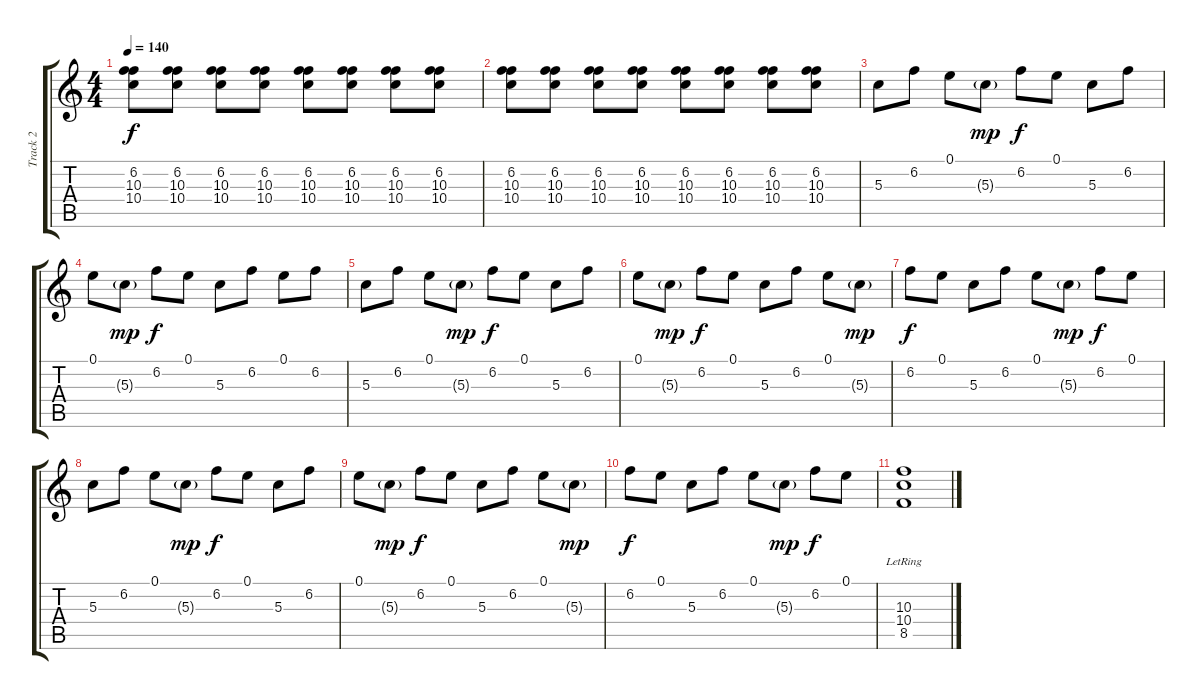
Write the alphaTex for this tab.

\track ("Track 2" "Track 2") {instrument electricguitarclean}
\staff {score tabs}
\tuning (E4 B3 G3 D3 A2 D2) {hide}
\ts (4 4)
\tempo 140
\clef g2
\ks c
(6.2 10.3 10.4).8{dy f} (6.2 10.3 10.4).8 (6.2 10.3 10.4).8 (6.2 10.3 10.4).8 (6.2 10.3 10.4).8 (6.2 10.3 10.4).8 (6.2 10.3 10.4).8 (6.2 10.3 10.4).8 |
(6.2 10.3 10.4).8 (6.2 10.3 10.4).8 (6.2 10.3 10.4).8 (6.2 10.3 10.4).8 (6.2 10.3 10.4).8 (6.2 10.3 10.4).8 (6.2 10.3 10.4).8 (6.2 10.3 10.4).8 |
5.3.8 6.2.8 0.1.8 5.3{g}.8{dy mp} 6.2.8{dy f} 0.1.8 5.3.8 6.2.8 |
0.1.8 5.3{g}.8{dy mp} 6.2.8{dy f} 0.1.8 5.3.8 6.2.8 0.1.8 6.2.8 |
5.3.8 6.2.8 0.1.8 5.3{g}.8{dy mp} 6.2.8{dy f} 0.1.8 5.3.8 6.2.8 |
0.1.8 5.3{g}.8{dy mp} 6.2.8{dy f} 0.1.8 5.3.8 6.2.8 0.1.8 5.3{g}.8{dy mp} |
6.2.8{dy f} 0.1.8 5.3.8 6.2.8 0.1.8 5.3{g}.8{dy mp} 6.2.8{dy f} 0.1.8 |
5.3.8 6.2.8 0.1.8 5.3{g}.8{dy mp} 6.2.8{dy f} 0.1.8 5.3.8 6.2.8 |
0.1.8 5.3{g}.8{dy mp} 6.2.8{dy f} 0.1.8 5.3.8 6.2.8 0.1.8 5.3{g}.8{dy mp} |
6.2.8{dy f} 0.1.8 5.3.8 6.2.8 0.1.8 5.3{g}.8{dy mp} 6.2.8{dy f} 0.1.8 |
(10.3{lr} 10.4{lr} 8.5{lr}).1
